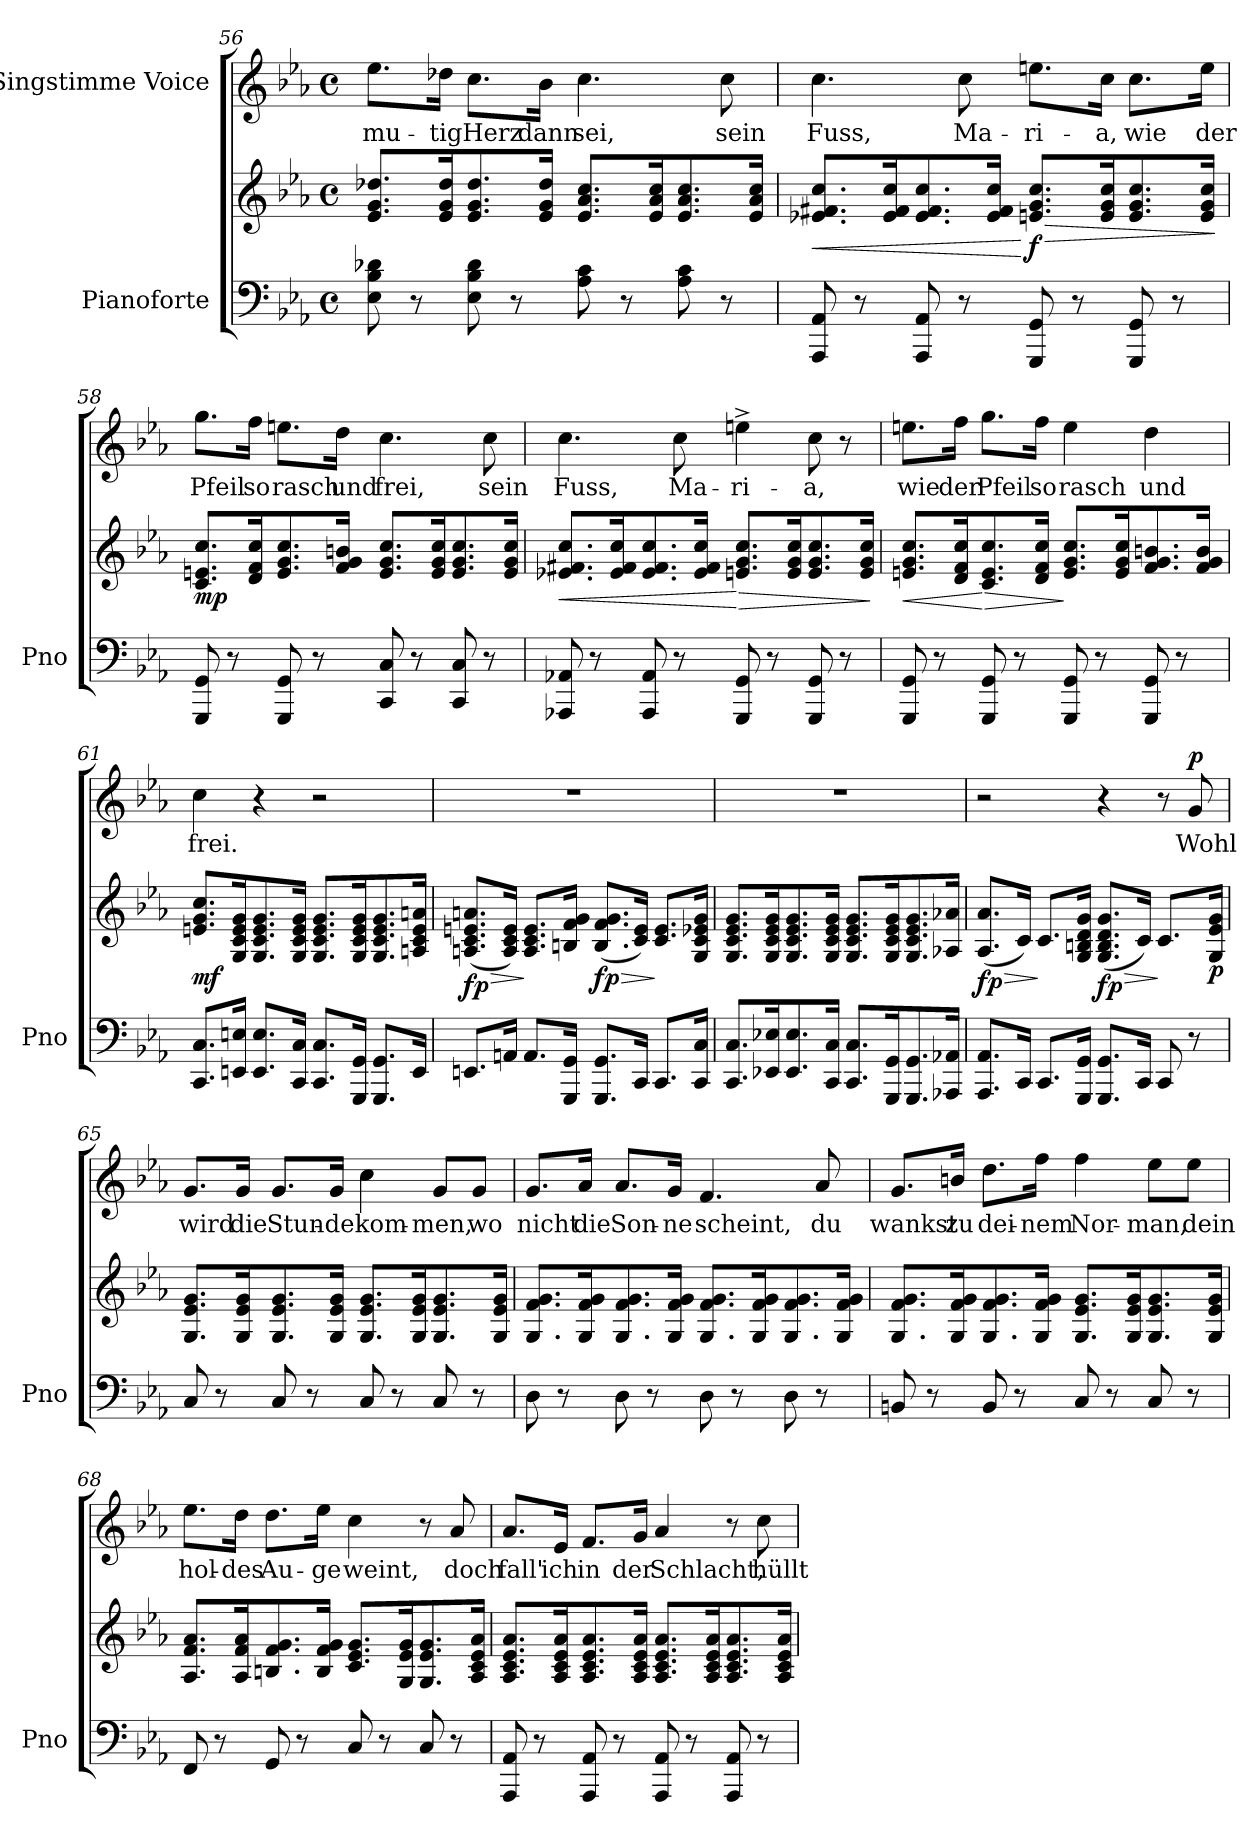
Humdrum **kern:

**kern	**kern	**dynam	**kern	**text	**dynam
*part2	*part2	*part2	*part1	*part1	*part1
*staff3	*staff2	*staff2/3	*staff1	*staff1	*staff1
*I"Pianoforte	*	*	*I"Singstimme Voice	*	*
*I'Pno	*	*	*	*	*
*clefF4	*clefG2	*	*clefG2	*	*
*k[b-e-a-]	*k[b-e-a-]	*	*k[b-e-a-]	*	*
*M4/4	*M4/4	*	*M4/4	*	*
*met(c)	*met(c)	*	*met(c)	*	*
=56	=56	=56	=56	=56	=56
!	!	!	!	!LO:LY:b	!
8E-\ 8B-\ 8d-X\	8.e-/ 8.g/ 8.dd-X/L	.	8.ee-\L	mu-	.
8r	.	.	.	.	.
!	!	!	!	!LO:LY:b	!
.	16e-/ 16g/ 16dd-/K	.	16dd-X\Jk	-tig	.
!	!	!	!	!LO:LY:b	!
8E-\ 8B-\ 8d-\	8.e-/ 8.g/ 8.dd-/	.	8.cc\L	Herz	.
8r	.	.	.	.	.
!	!	!	!	!LO:LY:b	!
.	16e-/ 16g/ 16dd-/Jk	.	16b-\Jk	dann	.
!	!	!	!	!LO:LY:b	!
8A-\ 8c\	8.e-/ 8.a-/ 8.cc/L	.	4.cc\	sei,	.
8r	.	.	.	.	.
.	16e-/ 16a-/ 16cc/K	.	.	.	.
8A-\ 8c\	8.e-/ 8.a-/ 8.cc/	.	.	.	.
!	!	!	!	!LO:LY:b	!
8r	.	.	8cc\	sein	.
.	16e-/ 16a-/ 16cc/Jk	.	.	.	.
!!LO:LB:g=z
=57	=57	=57	=57	=57	=57
!	!	!LO:HP:b	!	!LO:LY:b	!
8AAA-/ 8AA-/	8.e-X/ 8.f#X/ 8.cc/L	<	4.cc\	Fuss,	.
8r	.	.	.	.	.
.	16e-/ 16f#/ 16cc/K	.	.	.	.
8AAA-/ 8AA-/	8.e-/ 8.f#/ 8.cc/	.	.	.	.
!	!	!	!	!LO:LY:b	!
8r	.	.	8cc\	Ma-	.
.	16e-/ 16f#/ 16cc/Jk	.	.	.	.
!	!	!LO:HP:n=1:b	!	!LO:LY:b	!
!	!	!LO:DY:n=1:b	!	!	!
8GGG/ 8GG/	8.en/ 8.g/ 8.cc/L	[ > f	8.een\L	-ri-	.
8r	.	.	.	.	.
!	!	!	!	!LO:LY:b	!
.	16e/ 16g/ 16cc/K	.	16cc\Jk	-a,	.
!	!	!	!	!LO:LY:b	!
8GGG/ 8GG/	8.e/ 8.g/ 8.cc/	.	8.cc\L	wie	.
8r	.	.	.	.	.
!	!	!	!	!LO:LY:b	!
.	16e/ 16g/ 16cc/Jk	.	16ee\Jk	der	.
.	.	]	.	.	.
=58	=58	=58	=58	=58	=58
!	!	!LO:DY:b	!	!LO:LY:b	!
8GGG/ 8GG/	8.c/ 8.en/ 8.cc/L	mp	8.gg\L	Pfeil	.
8r	.	.	.	.	.
!	!	!	!	!LO:LY:b	!
.	16d/ 16f/ 16cc/K	.	16ff\Jk	so	.
!	!	!	!	!LO:LY:b	!
8GGG/ 8GG/	8.e/ 8.g/ 8.cc/	.	8.een\L	rasch	.
8r	.	.	.	.	.
!	!	!	!	!LO:LY:b	!
.	16f/ 16g/ 16bn/Jk	.	16dd\Jk	und	.
!	!	!	!	!LO:LY:b	!
8CC/ 8C/	8.e/ 8.g/ 8.cc/L	.	4.cc\	frei,	.
8r	.	.	.	.	.
.	16e/ 16g/ 16cc/K	.	.	.	.
8CC/ 8C/	8.e/ 8.g/ 8.cc/	.	.	.	.
!	!	!	!	!LO:LY:b	!
8r	.	.	8cc\	sein	.
.	16e/ 16g/ 16cc/Jk	.	.	.	.
=59	=59	=59	=59	=59	=59
!	!	!LO:HP:b	!	!LO:LY:b	!
8AAA-X/ 8AA-X/	8.e-X/ 8.f#X/ 8.cc/L	<	4.cc\	Fuss,	.
8r	.	.	.	.	.
.	16e-/ 16f#/ 16cc/K	.	.	.	.
8AAA-/ 8AA-/	8.e-/ 8.f#/ 8.cc/	.	.	.	.
!	!	!	!	!LO:LY:b	!
8r	.	.	8cc\	Ma-	.
.	16e-/ 16f#/ 16cc/Jk	.	.	.	.
!	!	!LO:HP:n=1:b	!	!LO:LY:b	!
8GGG/ 8GG/	8.en/ 8.g/ 8.cc/L	[ >	4een^\	-ri-	.
8r	.	.	.	.	.
.	16e/ 16g/ 16cc/K	.	.	.	.
!	!	!	!	!LO:LY:b	!
8GGG/ 8GG/	8.e/ 8.g/ 8.cc/	.	8cc\	-a,	.
8r	.	.	8r	.	.
.	16e/ 16g/ 16cc/Jk	.	.	.	.
.	.	]	.	.	.
!!LO:LB:g=z
=60	=60	=60	=60	=60	=60
!	!	!LO:HP:b	!	!LO:LY:b	!
8GGG/ 8GG/	8.en/ 8.g/ 8.cc/L	<	8.een\L	wie	.
8r	.	.	.	.	.
!	!	!	!	!LO:LY:b	!
.	16d/ 16f/ 16cc/K	.	16ff\Jk	der	.
!	!	!LO:HP:n=1:b	!	!LO:LY:b	!
8GGG/ 8GG/	8.c/ 8.e/ 8.cc/	[ >	8.gg\L	Pfeil	.
8r	.	.	.	.	.
!	!	!	!	!LO:LY:b	!
.	16d/ 16f/ 16cc/Jk	.	16ff\Jk	so	.
!	!	!	!	!LO:LY:b	!
8GGG/ 8GG/	8.e/ 8.g/ 8.cc/L	]	4ee\	rasch	.
8r	.	.	.	.	.
.	16e/ 16g/ 16cc/K	.	.	.	.
!	!	!	!	!LO:LY:b	!
8GGG/ 8GG/	8.f/ 8.g/ 8.bn/	.	4dd\	und	.
8r	.	.	.	.	.
.	16f/ 16g/ 16b/Jk	.	.	.	.
=61	=61	=61	=61	=61	=61
!	!	!LO:DY:b	!	!LO:LY:b	!
8.CC/ 8.C/L	8.en/ 8.g/ 8.cc/L	mf	4cc\	frei.	.
16EEn/ 16En/Jk	16G/ 16c/ 16e/ 16g/K	.	.	.	.
8.EE/ 8.E/L	8.G/ 8.c/ 8.e/ 8.g/	.	4r	.	.
16CC/ 16C/Jk	16G/ 16c/ 16e/ 16g/Jk	.	.	.	.
8.CC/ 8.C/L	8.G/ 8.c/ 8.e/ 8.g/L	.	2r	.	.
16GGG/ 16GG/Jk	16G/ 16c/ 16e/ 16g/K	.	.	.	.
8.GGG/ 8.GG/L	8.G/ 8.c/ 8.e/ 8.g/	.	.	.	.
16EE/Jk	16An/ 16c/ 16e/ 16an/Jk	.	.	.	.
=62	=62	=62	=62	=62	=62
!	!	!LO:HP:b	!	!	!
!	!	!LO:DY:n=1:b	!	!	!
8.EEn/L	(>8.An/ 8.c/ 8.en/ 8.an/L	> fp	1r	.	.
16AAn/Jk	16A/ 16c/ 16e/Jk)	.	.	.	.
8.AA/L	8.A/ 8.c/ 8.e/L	]	.	.	.
16GGG/ 16GG/Jk	16Bn/ 16f/ 16g/Jk	.	.	.	.
!	!	!LO:HP:b	!	!	!
!	!	!LO:DY:n=2:b	!	!	!
8.GGG/ 8.GG/L	(<8.B/ 8.f/ 8.g/L	> fp	.	.	.
16CC/Jk	16c/ 16e/Jk)	.	.	.	.
8.CC/L	8.c/ 8.e/L	]	.	.	.
16CC/ 16C/Jk	16G/ 16c/ 16e-X/ 16g/Jk	.	.	.	.
!!LO:LB:g=z
=63	=63	=63	=63	=63	=63
8.CC/ 8.C/L	8.G/ 8.c/ 8.e-/ 8.g/L	.	1r	.	.
16EE-X/ 16E-X/K	16G/ 16c/ 16e-/ 16g/K	.	.	.	.
8.EE-/ 8.E-/	8.G/ 8.c/ 8.e-/ 8.g/	.	.	.	.
16CC/ 16C/Jk	16G/ 16c/ 16e-/ 16g/Jk	.	.	.	.
8.CC/ 8.C/L	8.G/ 8.c/ 8.e-/ 8.g/L	.	.	.	.
16GGG/ 16GG/K	16G/ 16c/ 16e-/ 16g/K	.	.	.	.
8.GGG/ 8.GG/	8.G/ 8.c/ 8.e-/ 8.g/	.	.	.	.
16AAA-X/ 16AA-X/Jk	16A-X/ 16a-X/Jk	.	.	.	.
=64	=64	=64	=64	=64	=64
!	!	!LO:HP:b	!	!	!
!	!	!LO:DY:n=1:b	!	!	!
8.AAA-/ 8.AA-/L	(<8.A-/ 8.a-/L	> fp	2r	.	.
16CC/Jk	16c/Jk)	.	.	.	.
8.CC/L	8.c/L	]	.	.	.
16GGG/ 16GG/Jk	16G/ 16Bn/ 16d/ 16g/Jk	.	.	.	.
!	!	!LO:HP:b	!	!	!
!	!	!LO:DY:n=2:b	!	!	!
8.GGG/ 8.GG/L	(<8.G/ 8.B/ 8.d/ 8.g/L	> fp	4r	.	.
16CC/Jk	16c/Jk)	.	.	.	.
8CC/	8.c/L	]	8r	.	.
!	!	!	!	!LO:LY:b	!LO:DY:a
8r	.	.	8g/	Wohl	p
!	!	!LO:DY:n=3:b	!	!	!
.	16G/ 16e-/ 16g/Jk	p	.	.	.
=65	=65	=65	=65	=65	=65
!	!	!	!	!LO:LY:b	!
8C/	8.G/ 8.e-/ 8.g/L	.	8.g/L	wird	.
8r	.	.	.	.	.
!	!	!	!	!LO:LY:b	!
.	16G/ 16e-/ 16g/K	.	16g/Jk	die	.
!	!	!	!	!LO:LY:b	!
8C/	8.G/ 8.e-/ 8.g/	.	8.g/L	Stun-	.
8r	.	.	.	.	.
!	!	!	!	!LO:LY:b	!
.	16G/ 16e-/ 16g/Jk	.	16g/Jk	-de	.
!	!	!	!	!LO:LY:b	!
8C/	8.G/ 8.e-/ 8.g/L	.	4cc\	kom-	.
8r	.	.	.	.	.
.	16G/ 16e-/ 16g/K	.	.	.	.
!	!	!	!	!LO:LY:b	!
8C/	8.G/ 8.e-/ 8.g/	.	8g/L	-men,	.
!	!	!	!	!LO:LY:b	!
8r	.	.	8g/J	wo	.
.	16G/ 16e-/ 16g/Jk	.	.	.	.
!!LO:PB:g=z
=66	=66	=66	=66	=66	=66
!	!	!	!	!LO:LY:b	!
8D\	8.G/ 8.f/ 8.g/L	.	8.g/L	nicht	.
8r	.	.	.	.	.
!	!	!	!	!LO:LY:b	!
.	16G/ 16f/ 16g/K	.	16a-/Jk	die	.
!	!	!	!	!LO:LY:b	!
8D\	8.G/ 8.f/ 8.g/	.	8.a-/L	Son-	.
8r	.	.	.	.	.
!	!	!	!	!LO:LY:b	!
.	16G/ 16f/ 16g/Jk	.	16g/Jk	-ne	.
!	!	!	!	!LO:LY:b	!
8D\	8.G/ 8.f/ 8.g/L	.	4.f/	scheint,	.
8r	.	.	.	.	.
.	16G/ 16f/ 16g/K	.	.	.	.
8D\	8.G/ 8.f/ 8.g/	.	.	.	.
!	!	!	!	!LO:LY:b	!
8r	.	.	8a-/	du	.
.	16G/ 16f/ 16g/Jk	.	.	.	.
=67	=67	=67	=67	=67	=67
!	!	!	!	!LO:LY:b	!
8BBn/	8.G/ 8.f/ 8.g/L	.	8.g/L	wankst	.
8r	.	.	.	.	.
!	!	!	!	!LO:LY:b	!
.	16G/ 16f/ 16g/K	.	16bn/Jk	zu	.
!	!	!	!	!LO:LY:b	!
8BB/	8.G/ 8.f/ 8.g/	.	8.dd\L	dei-	.
8r	.	.	.	.	.
!	!	!	!	!LO:LY:b	!
.	16G/ 16f/ 16g/Jk	.	16ff\Jk	-nem	.
!	!	!	!	!LO:LY:b	!
8C/	8.G/ 8.e-/ 8.g/L	.	4ff\	Nor-	.
8r	.	.	.	.	.
.	16G/ 16e-/ 16g/K	.	.	.	.
!	!	!	!	!LO:LY:b	!
8C/	8.G/ 8.e-/ 8.g/	.	8ee-\L	-man,	.
!	!	!	!	!LO:LY:b	!
8r	.	.	8ee-\J	dein	.
.	16G/ 16e-/ 16g/Jk	.	.	.	.
=68	=68	=68	=68	=68	=68
!	!	!	!	!LO:LY:b	!
8FF/	8.A-/ 8.f/ 8.a-/L	.	8.ee-\L	hol-	.
8r	.	.	.	.	.
!	!	!	!	!LO:LY:b	!
.	16A-/ 16f/ 16a-/K	.	16dd\Jk	-des	.
!	!	!	!	!LO:LY:b	!
8GG/	8.Bn/ 8.f/ 8.g/	.	8.dd\L	Au-	.
8r	.	.	.	.	.
!	!	!	!	!LO:LY:b	!
.	16B/ 16f/ 16g/Jk	.	16ee-\Jk	-ge	.
!	!	!	!	!LO:LY:b	!
8C/	8.c/ 8.e-/ 8.g/L	.	4cc\	weint,	.
8r	.	.	.	.	.
.	16G/ 16e-/ 16g/K	.	.	.	.
8C/	8.G/ 8.e-/ 8.g/	.	8r	.	.
!	!	!	!	!LO:LY:b	!
8r	.	.	8a-/	doch	.
.	16A-/ 16c/ 16e-/ 16a-/Jk	.	.	.	.
!!LO:LB:g=z
=69	=69	=69	=69	=69	=69
!	!	!	!	!LO:LY:b	!
8AAA-/ 8AA-/	8.A-/ 8.c/ 8.e-/ 8.a-/L	.	8.a-/L	fall'	.
8r	.	.	.	.	.
!	!	!	!	!LO:LY:b	!
.	16A-/ 16c/ 16e-/ 16a-/K	.	16e-/Jk	ich	.
!	!	!	!	!LO:LY:b	!
8AAA-/ 8AA-/	8.A-/ 8.c/ 8.e-/ 8.a-/	.	8.f/L	in	.
8r	.	.	.	.	.
!	!	!	!	!LO:LY:b	!
.	16A-/ 16c/ 16e-/ 16a-/Jk	.	16g/Jk	der	.
!	!	!	!	!LO:LY:b	!
8AAA-/ 8AA-/	8.A-/ 8.c/ 8.e-/ 8.a-/L	.	4a-/	Schlacht,	.
8r	.	.	.	.	.
.	16A-/ 16c/ 16e-/ 16a-/K	.	.	.	.
8AAA-/ 8AA-/	8.A-/ 8.c/ 8.e-/ 8.a-/	.	8r	.	.
!	!	!	!	!LO:LY:b	!
8r	.	.	8cc\	hüllt	.
.	16A-/ 16c/ 16e-/ 16a-/Jk	.	.	.	.
=	=	=	=	=	=
*-	*-	*-	*-	*-	*-
